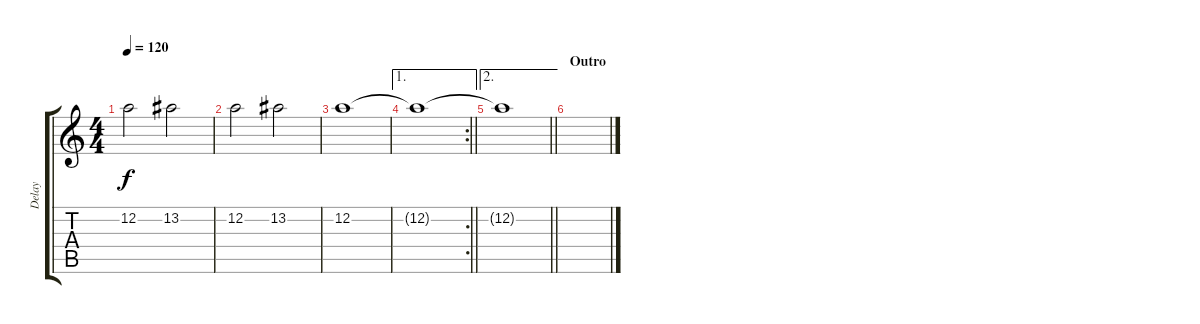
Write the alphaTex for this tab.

\track ("Delay" "Delay") {instrument electricguitarjazz}
\staff {score tabs}
\tuning (D4 A3 F3 C3 G2 C2) {hide}
\ts (4 4)
\tempo 120
\clef g2
\ks c
12.2.2{dy f} 13.2.2 |
12.2.2 13.2.2 |
12.2.1 |
\ae 1
\rc 2
\barLineRight lightlight
12.2{t}.1 |
\ae 2
\barLineRight lightlight
12.2{t}.1 |
\section ("" "Outro")
